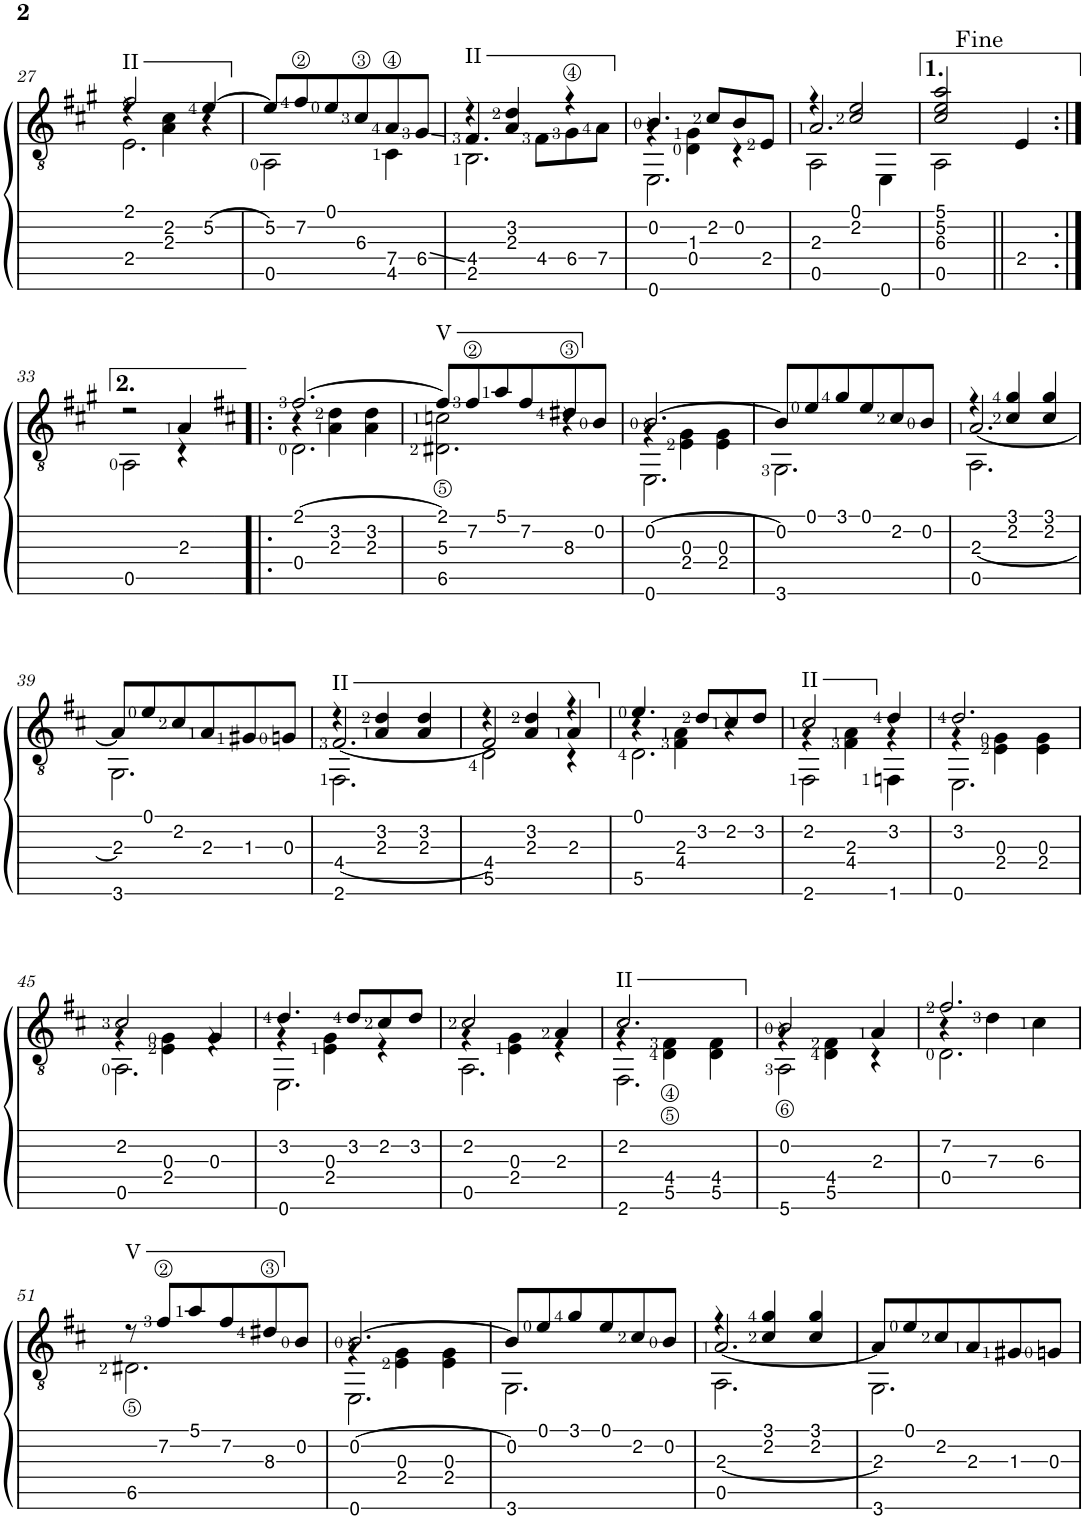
**kern	**kern
*part1	*part1
*staff2	*staff1
*I"Classical Guitar	*
*I'Guit.	*
!!LO:PB:g=z
*	*clefGv2
*k[f#c#g#]	*k[f#c#g#]
*A:	*A:
*M3/4	*M3/4
=27	=27
*^	*^
*	*^	*	*^
!	!	!	!LO:TX:a:t=II	!	!
2f#	4r	2.E	2f#/	4r	2.E\
.	4A 4c#	.	.	4A\ 4c#\	.
[4e	4r	.	[4e/	4r	.
*	*v	*v	*	*	*
*	*	*	*v	*v
=28	=28	=28	=28
8eL]	2AA	8e/L]	2AA\
8f#J	.	8f#/	.
8eL	.	8e/	.
8c#J	.	8c#/	.
8AL	4C#	8A/	4C#\
8G#J	.	8G#/J	.
=29	=29	=29	=29
*	*^	*	*^
!	!	!	!LO:TX:a:t=II	!	!
4r	4.F#	2.BB	4r	4.F#/	2.BB\
4A 4d	.	.	4A/ 4d/	.	.
.	8F#	.	.	8F#\L	.
4r	8G#L	.	4r	8G#>\	.
.	8AJ	.	.	8A\J	.
=30	=30	=30	=30	=30	=30
4.B	4r	2.EE	4.B/	4r	2.EE\
.	4D 4G#	.	.	4D\ 4G#\	.
8c#	.	.	8c#/L	.	.
8BL	4r	.	8B/	4r	.
8EJ	.	.	8E/J	.	.
=31	=31	=31	=31	=31	=31
4r	2.A	2AA	4r	2.A/	2AA\
2c# 2e	.	.	2c#/ 2e/	.	.
.	.	4EE	.	.	4EE\
*	*v	*v	*	*	*
*	*	*	*v	*v
=32	=32	=32	=32
2c# 2e 2a	2AA	2c#/ 2e/ 2a/	2AA\
*v	*v	*	*
*	*v	*v
=32X1-	=32X1-
4E	4E/
!!LO:LB:g=z
=33:|!	=33:|!
*^	*^
2r	2AA	2r	2AA\
4A	4r	4A/	4r
*v	*v	*	*
*	*v	*v
=34!|:	=34!|:
*k[f#c#]	*k[f#c#]
*D:	*D:
*^	*^
*	*^	*	*^
[2.f#	4r	2.D	[2.f#/	4r	2.D\
.	4A 4d	.	.	4A\ 4d\	.
.	4A 4d	.	.	4A\ 4d\	.
=35	=35	=35	=35	=35	=35
!	!	!	!LO:TX:a:t=V	!	!
8f#L]	2cn	2.D#X	8f#/L]	2cn\	2.D#X\
8f#J	.	.	8f#/	.	.
8aL	.	.	8a/	.	.
8f#J	.	.	8f#/	.	.
8d#XL	4r	.	8d#X/	4r	.
8BJ	.	.	8B/J	.	.
=36	=36	=36	=36	=36	=36
[2.B	4r	2.EE	[2.B/	4r	2.EE\
.	4E 4G	.	.	4E\ 4G\	.
.	4E 4G	.	.	4E\ 4G\	.
*	*v	*v	*	*	*
*	*	*	*v	*v
=37	=37	=37	=37
8BL]	2.GG	8B/L]	2.GG\
8eJ	.	8e/	.
8gL	.	8g/	.
8eJ	.	8e/	.
8c#L	.	8c#/	.
8BJ	.	8B/J	.
=38	=38	=38	=38
*	*^	*	*^
4r	[<2.A	2.AA	4r	[<2.A/	2.AA\
4c# 4g	.	.	4c#/ 4g/	.	.
4c# 4g	.	.	4c#/ 4g/	.	.
*	*v	*v	*	*	*
*	*	*	*v	*v
!!LO:LB:g=z
=39	=39	=39	=39
8AL]	2.GG	8A/L]	2.GG\
8eJ	.	8e/	.
8c#L	.	8c#/	.
8AJ	.	8A/	.
8G#XL	.	8G#X/	.
8GnJ	.	8Gn/J	.
=40	=40	=40	=40
*	*^	*	*^
!	!	!	!LO:TX:a:t=II	!	!
4r	[<2.F#	2.FF#	4r	[<2.F#/	2.FF#\
4A 4d	.	.	4A/ 4d/	.	.
4A 4d	.	.	4A/ 4d/	.	.
=41	=41	=41	=41	=41	=41
4r	2F#]	2D	4r	2F#/]	2D\
4A 4d	.	.	4A/ 4d/	.	.
4r	4A	4r	4r	4A/	4r
=42	=42	=42	=42	=42	=42
4.e	4r	2.D	4.e/	4r	2.D\
.	4F# 4A	.	.	4F#\ 4A\	.
8d	.	.	8d/L	.	.
8c#L	4r	.	8c#/	4r	.
8dJ	.	.	8d/J	.	.
=43	=43	=43	=43	=43	=43
!	!	!	!LO:TX:a:t=II	!	!
2c#	4r	2FF#	2c#/	4r	2FF#\
.	4F# 4A	.	.	4F#\ 4A\	.
4d	4r	4FFn	4d/	4r	4FFn\
=44	=44	=44	=44	=44	=44
2.d	4r	2.EE	2.d/	4r	2.EE\
.	4E 4G	.	.	4E\ 4G\	.
.	4E 4G	.	.	4E\ 4G\	.
!!LO:LB:g=z	!!	!!
=45	=45	=45	=45	=45	=45
2c#	4r	2.AA	2c#/	4r	2.AA\
.	4E 4G	.	.	4E\ 4G\	.
4G	4r	.	4G/	4r	.
=46	=46	=46	=46	=46	=46
4.d	4r	2.EE	4.d/	4r	2.EE\
.	4E 4G	.	.	4E\ 4G\	.
8d	.	.	8d/L	.	.
8c#L	4r	.	8c#/	4r	.
8dJ	.	.	8d/J	.	.
=47	=47	=47	=47	=47	=47
2c#	4r	2.AA	2c#/	4r	2.AA\
.	4E 4G	.	.	4E\ 4G\	.
4A	4r	.	4A/	4r	.
=48	=48	=48	=48	=48	=48
!	!	!	!LO:TX:a:t=II	!	!
2.c#	4r	2.FF#	2.c#/	4r	2.FF#\
.	4D 4F#	.	.	4D\ 4F#\	.
.	4D 4F#	.	.	4D\ 4F#\	.
=49	=49	=49	=49	=49	=49
2B	4r	2AA	2B/	4r	2AA\
.	4D 4F#	.	.	4D\ 4F#\	.
4A	4r	4r	4A/	4ryy	4r
=50	=50	=50	=50	=50	=50
2.f#	4r	2.D	2.f#/	4r	2.D\
.	4d	.	.	4d\	.
.	4c#	.	.	4c#\	.
*	*v	*v	*	*	*
*	*	*	*v	*v
!!LO:LB:g=z
=51	=51	=51	=51
!	!	!LO:TX:a:t=V	!
8r	2.D#X	8r	2.D#X\
8f#	.	8f#/L	.
8aL	.	8a/	.
8f#J	.	8f#/	.
8d#XL	.	8d#X/	.
8BJ	.	8B/J	.
=52	=52	=52	=52
*	*^	*	*^
[2.B	4r	2.EE	[2.B/	4r	2.EE\
.	4E 4G	.	.	4E\ 4G\	.
.	4E 4G	.	.	4E\ 4G\	.
*	*v	*v	*	*	*
*	*	*	*v	*v
=53	=53	=53	=53
8BL]	2.GG	8B/L]	2.GG\
8eJ	.	8e/	.
8gL	.	8g/	.
8eJ	.	8e/	.
8c#L	.	8c#/	.
8BJ	.	8B/J	.
=54	=54	=54	=54
*	*^	*	*^
4r	[<2.A	2.AA	4r	[<2.A/	2.AA\
4c# 4g	.	.	4c#/ 4g/	.	.
4c# 4g	.	.	4c#/ 4g/	.	.
*	*v	*v	*	*	*
*	*	*	*v	*v
=55	=55	=55	=55
8AL]	2.GG	8A/L]	2.GG\
8eJ	.	8e/	.
8c#L	.	8c#/	.
8AJ	.	8A/	.
8G#XL	.	8G#X/	.
8GnJ	.	8Gn/J	.
*v	*v	*	*
*	*v	*v
=	=
*-	*-
